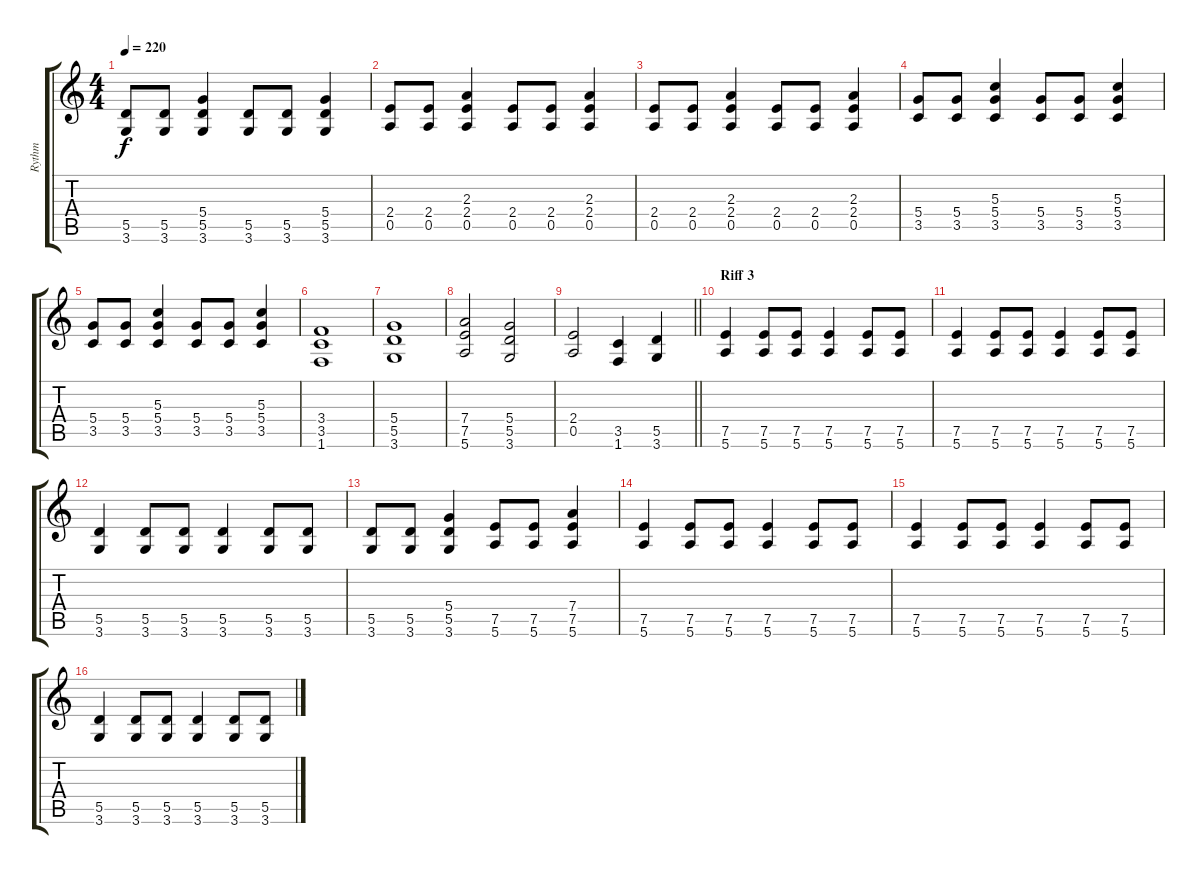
\track ("Rythm" "Rythm") {instrument overdrivenguitar}
\staff {score tabs}
\tuning (E4 B3 G3 D3 A2 E2) {hide}
\ts (4 4)
\tempo 220
\clef g2
\ks c
(5.5 3.6).8{dy f} (5.5 3.6).8 (5.4 5.5 3.6).4 (5.5 3.6).8 (5.5 3.6).8 (5.4 5.5 3.6).4 |
(2.4 0.5).8 (2.4 0.5).8 (2.3 2.4 0.5).4 (2.4 0.5).8 (2.4 0.5).8 (2.3 2.4 0.5).4 |
(2.4 0.5).8 (2.4 0.5).8 (2.3 2.4 0.5).4 (2.4 0.5).8 (2.4 0.5).8 (2.3 2.4 0.5).4 |
(5.4 3.5).8 (5.4 3.5).8 (5.3 5.4 3.5).4 (5.4 3.5).8 (5.4 3.5).8 (5.3 5.4 3.5).4 |
(5.4 3.5).8 (5.4 3.5).8 (5.3 5.4 3.5).4 (5.4 3.5).8 (5.4 3.5).8 (5.3 5.4 3.5).4 |
(3.4 3.5 1.6).1 |
(5.4 5.5 3.6).1 |
(7.4 7.5 5.6).2 (5.4 5.5 3.6).2 |
\barLineRight lightlight
(2.4 0.5).2 (3.5 1.6).4 (5.5 3.6).4 |
\section ("" "Riff 3")
(7.5 5.6).4 (7.5 5.6).8 (7.5 5.6).8 (7.5 5.6).4 (7.5 5.6).8 (7.5 5.6).8 |
(7.5 5.6).4 (7.5 5.6).8 (7.5 5.6).8 (7.5 5.6).4 (7.5 5.6).8 (7.5 5.6).8 |
(5.5 3.6).4 (5.5 3.6).8 (5.5 3.6).8 (5.5 3.6).4 (5.5 3.6).8 (5.5 3.6).8 |
(5.5 3.6).8 (5.5 3.6).8 (5.4 5.5 3.6).4 (7.5 5.6).8 (7.5 5.6).8 (7.4 7.5 5.6).4 |
(7.5 5.6).4 (7.5 5.6).8 (7.5 5.6).8 (7.5 5.6).4 (7.5 5.6).8 (7.5 5.6).8 |
(7.5 5.6).4 (7.5 5.6).8 (7.5 5.6).8 (7.5 5.6).4 (7.5 5.6).8 (7.5 5.6).8 |
(5.5 3.6).4 (5.5 3.6).8 (5.5 3.6).8 (5.5 3.6).4 (5.5 3.6).8 (5.5 3.6).8
